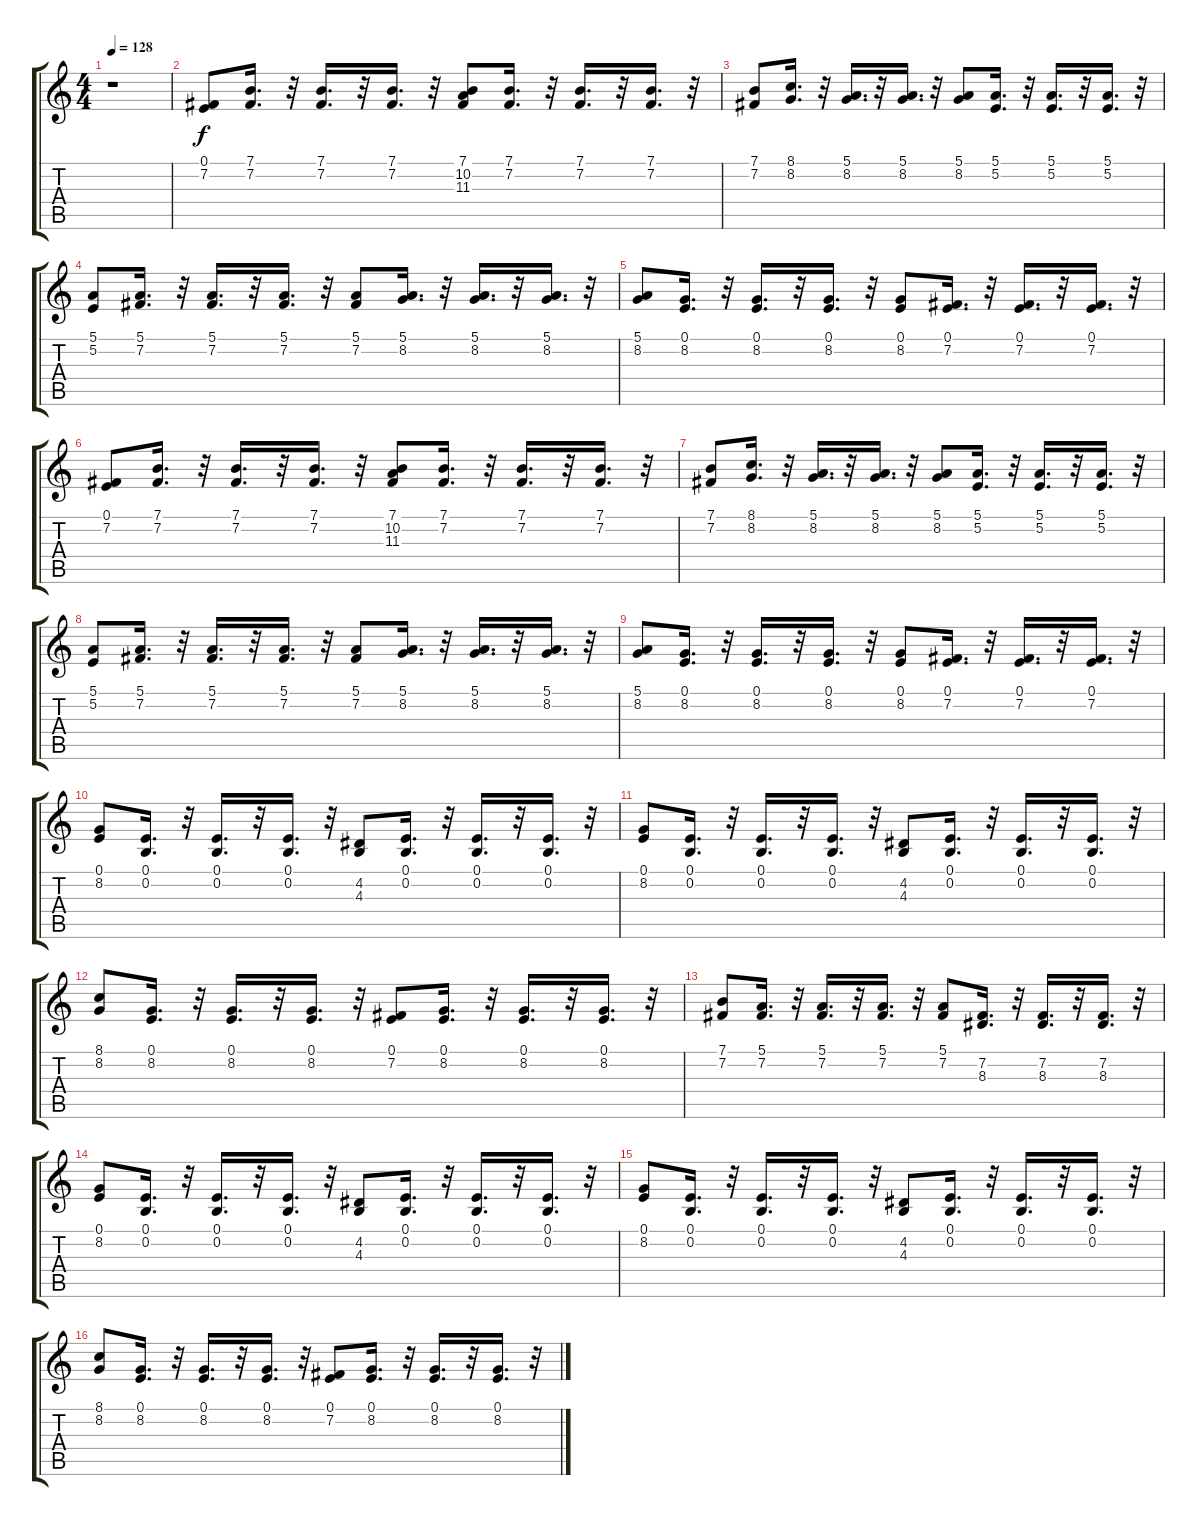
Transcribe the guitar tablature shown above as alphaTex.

\track "" {instrument drawbarorgan}
\staff {score tabs}
\tuning (E4 B3 G3 D3 A2 E2) {hide}
\ts (4 4)
\tempo 128
\clef g2
\ks c
r.1{dy f} |
(0.1 7.2).8 (7.1 7.2).16{d} r.32 (7.1 7.2).16{d} r.32 (7.1 7.2).16{d} r.32 (7.1 10.2 11.3).8 (7.1 7.2).16{d} r.32 (7.1 7.2).16{d} r.32 (7.1 7.2).16{d} r.32 |
(7.1 7.2).8 (8.1 8.2).16{d} r.32 (5.1 8.2).16{d} r.32 (5.1 8.2).16{d} r.32 (5.1 8.2).8 (5.1 5.2).16{d} r.32 (5.1 5.2).16{d} r.32 (5.1 5.2).16{d} r.32 |
(5.1 5.2).8 (5.1 7.2).16{d} r.32 (5.1 7.2).16{d} r.32 (5.1 7.2).16{d} r.32 (5.1 7.2).8 (5.1 8.2).16{d} r.32 (5.1 8.2).16{d} r.32 (5.1 8.2).16{d} r.32 |
(5.1 8.2).8 (0.1 8.2).16{d} r.32 (0.1 8.2).16{d} r.32 (0.1 8.2).16{d} r.32 (0.1 8.2).8 (0.1 7.2).16{d} r.32 (0.1 7.2).16{d} r.32 (0.1 7.2).16{d} r.32 |
(0.1 7.2).8 (7.1 7.2).16{d} r.32 (7.1 7.2).16{d} r.32 (7.1 7.2).16{d} r.32 (7.1 10.2 11.3).8 (7.1 7.2).16{d} r.32 (7.1 7.2).16{d} r.32 (7.1 7.2).16{d} r.32 |
(7.1 7.2).8 (8.1 8.2).16{d} r.32 (5.1 8.2).16{d} r.32 (5.1 8.2).16{d} r.32 (5.1 8.2).8 (5.1 5.2).16{d} r.32 (5.1 5.2).16{d} r.32 (5.1 5.2).16{d} r.32 |
(5.1 5.2).8 (5.1 7.2).16{d} r.32 (5.1 7.2).16{d} r.32 (5.1 7.2).16{d} r.32 (5.1 7.2).8 (5.1 8.2).16{d} r.32 (5.1 8.2).16{d} r.32 (5.1 8.2).16{d} r.32 |
(5.1 8.2).8 (0.1 8.2).16{d} r.32 (0.1 8.2).16{d} r.32 (0.1 8.2).16{d} r.32 (0.1 8.2).8 (0.1 7.2).16{d} r.32 (0.1 7.2).16{d} r.32 (0.1 7.2).16{d} r.32 |
(0.1 8.2).8 (0.1 0.2).16{d} r.32 (0.1 0.2).16{d} r.32 (0.1 0.2).16{d} r.32 (4.2 4.3).8 (0.1 0.2).16{d} r.32 (0.1 0.2).16{d} r.32 (0.1 0.2).16{d} r.32 |
(0.1 8.2).8 (0.1 0.2).16{d} r.32 (0.1 0.2).16{d} r.32 (0.1 0.2).16{d} r.32 (4.2 4.3).8 (0.1 0.2).16{d} r.32 (0.1 0.2).16{d} r.32 (0.1 0.2).16{d} r.32 |
(8.1 8.2).8 (0.1 8.2).16{d} r.32 (0.1 8.2).16{d} r.32 (0.1 8.2).16{d} r.32 (0.1 7.2).8 (0.1 8.2).16{d} r.32 (0.1 8.2).16{d} r.32 (0.1 8.2).16{d} r.32 |
(7.1 7.2).8 (5.1 7.2).16{d} r.32 (5.1 7.2).16{d} r.32 (5.1 7.2).16{d} r.32 (5.1 7.2).8 (7.2 8.3).16{d} r.32 (7.2 8.3).16{d} r.32 (7.2 8.3).16{d} r.32 |
(0.1 8.2).8 (0.1 0.2).16{d} r.32 (0.1 0.2).16{d} r.32 (0.1 0.2).16{d} r.32 (4.2 4.3).8 (0.1 0.2).16{d} r.32 (0.1 0.2).16{d} r.32 (0.1 0.2).16{d} r.32 |
(0.1 8.2).8 (0.1 0.2).16{d} r.32 (0.1 0.2).16{d} r.32 (0.1 0.2).16{d} r.32 (4.2 4.3).8 (0.1 0.2).16{d} r.32 (0.1 0.2).16{d} r.32 (0.1 0.2).16{d} r.32 |
(8.1 8.2).8 (0.1 8.2).16{d} r.32 (0.1 8.2).16{d} r.32 (0.1 8.2).16{d} r.32 (0.1 7.2).8 (0.1 8.2).16{d} r.32 (0.1 8.2).16{d} r.32 (0.1 8.2).16{d} r.32
